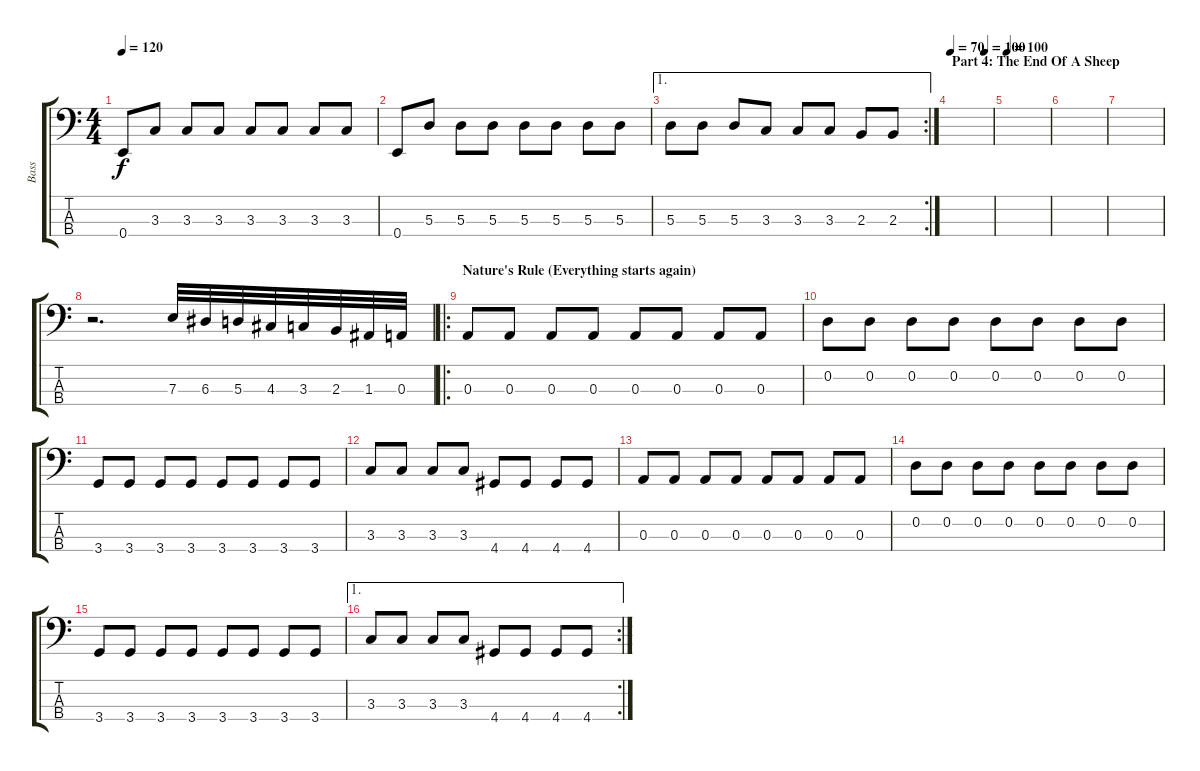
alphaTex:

\track ("Bass" "Bass") {instrument electricbassfinger}
\staff {score tabs}
\tuning (G2 D2 A1 E1) {hide}
\ts (4 4)
\tempo 120
\clef f4
\ks c
0.4.8{dy f} 3.3.8 3.3.8 3.3.8 3.3.8 3.3.8 3.3.8 3.3.8 |
0.4.8 5.3.8 5.3.8 5.3.8 5.3.8 5.3.8 5.3.8 5.3.8 |
\ae 1
\rc 2
5.3.8 5.3.8 5.3.8 3.3.8 3.3.8 3.3.8 2.3.8 2.3.8 |
\section ("" "Part 4: The End Of A Sheep")
\tempo 70
\tempo (100 0.8125)
|
\tempo 100
|
|
|
r.2{d} 7.3.32 6.3.32 5.3.32 4.3.32 3.3.32 2.3.32 1.3.32 0.3.32 |
\ro
\section ("" "Nature's Rule (Everything starts again)")
0.3.8 0.3.8 0.3.8 0.3.8 0.3.8 0.3.8 0.3.8 0.3.8 |
0.2.8 0.2.8 0.2.8 0.2.8 0.2.8 0.2.8 0.2.8 0.2.8 |
3.4.8 3.4.8 3.4.8 3.4.8 3.4.8 3.4.8 3.4.8 3.4.8 |
3.3.8 3.3.8 3.3.8 3.3.8 4.4.8 4.4.8 4.4.8 4.4.8 |
0.3.8 0.3.8 0.3.8 0.3.8 0.3.8 0.3.8 0.3.8 0.3.8 |
0.2.8 0.2.8 0.2.8 0.2.8 0.2.8 0.2.8 0.2.8 0.2.8 |
3.4.8 3.4.8 3.4.8 3.4.8 3.4.8 3.4.8 3.4.8 3.4.8 |
\ae 1
\rc 2
3.3.8 3.3.8 3.3.8 3.3.8 4.4.8 4.4.8 4.4.8 4.4.8
